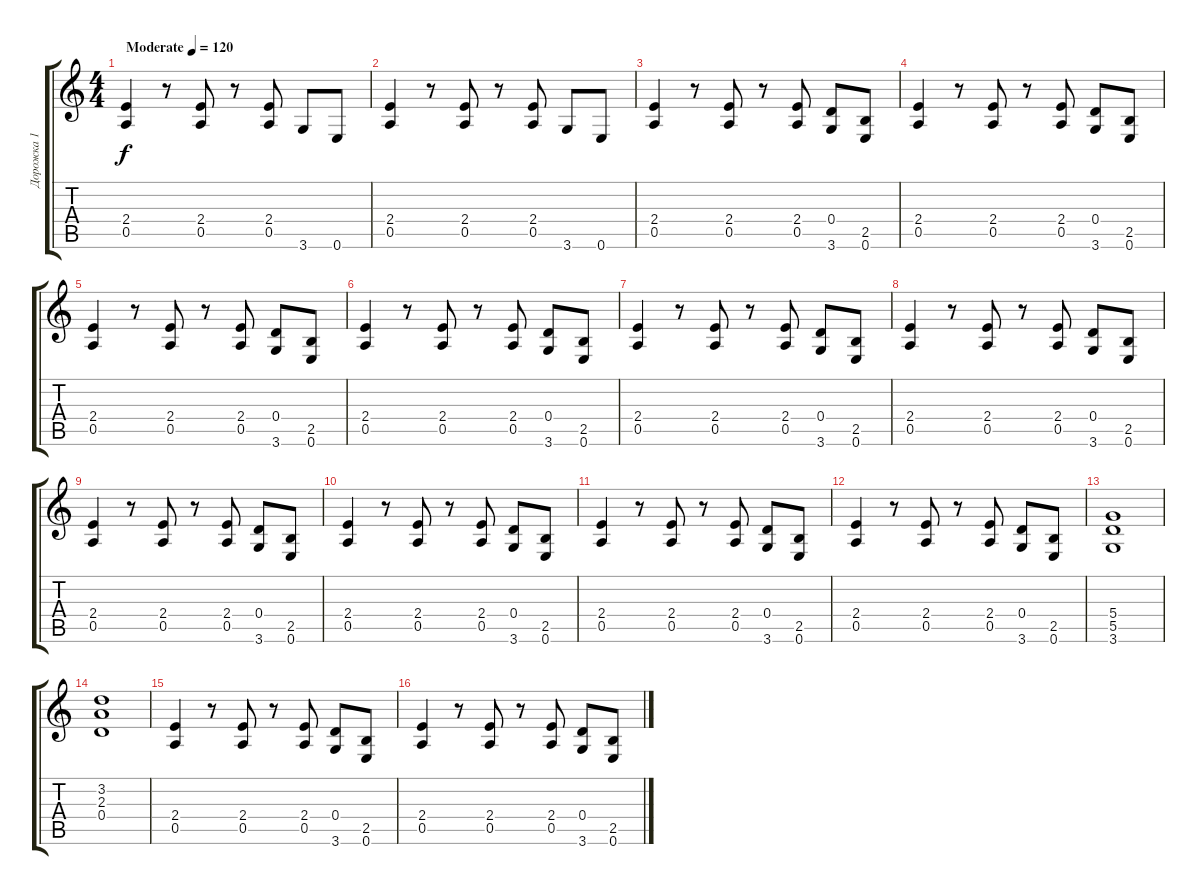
\track ("Дорожка 1" "Дорожка 1") {instrument distortionguitar}
\staff {score tabs}
\tuning (E4 B3 G3 D3 A2 E2) {hide}
\ts (4 4)
\tempo (120 "Moderate")
\clef g2
\ks c
(2.4 0.5).4{dy f instrument distortionguitar} r.8 (2.4 0.5).8 r.8 (2.4 0.5).8 3.6.8 0.6.8 |
(2.4 0.5).4 r.8 (2.4 0.5).8 r.8 (2.4 0.5).8 3.6.8 0.6.8 |
(2.4 0.5).4 r.8 (2.4 0.5).8 r.8 (2.4 0.5).8 (0.4 3.6).8 (2.5 0.6).8 |
(2.4 0.5).4 r.8 (2.4 0.5).8 r.8 (2.4 0.5).8 (0.4 3.6).8 (2.5 0.6).8 |
(2.4 0.5).4 r.8 (2.4 0.5).8 r.8 (2.4 0.5).8 (0.4 3.6).8 (2.5 0.6).8 |
(2.4 0.5).4 r.8 (2.4 0.5).8 r.8 (2.4 0.5).8 (0.4 3.6).8 (2.5 0.6).8 |
(2.4 0.5).4 r.8 (2.4 0.5).8 r.8 (2.4 0.5).8 (0.4 3.6).8 (2.5 0.6).8 |
(2.4 0.5).4 r.8 (2.4 0.5).8 r.8 (2.4 0.5).8 (0.4 3.6).8 (2.5 0.6).8 |
(2.4 0.5).4 r.8 (2.4 0.5).8 r.8 (2.4 0.5).8 (0.4 3.6).8 (2.5 0.6).8 |
(2.4 0.5).4 r.8 (2.4 0.5).8 r.8 (2.4 0.5).8 (0.4 3.6).8 (2.5 0.6).8 |
(2.4 0.5).4 r.8 (2.4 0.5).8 r.8 (2.4 0.5).8 (0.4 3.6).8 (2.5 0.6).8 |
(2.4 0.5).4 r.8 (2.4 0.5).8 r.8 (2.4 0.5).8 (0.4 3.6).8 (2.5 0.6).8 |
(5.4 5.5 3.6).1 |
(3.2 2.3 0.4).1 |
(2.4 0.5).4 r.8 (2.4 0.5).8 r.8 (2.4 0.5).8 (0.4 3.6).8 (2.5 0.6).8 |
(2.4 0.5).4 r.8 (2.4 0.5).8 r.8 (2.4 0.5).8 (0.4 3.6).8 (2.5 0.6).8
